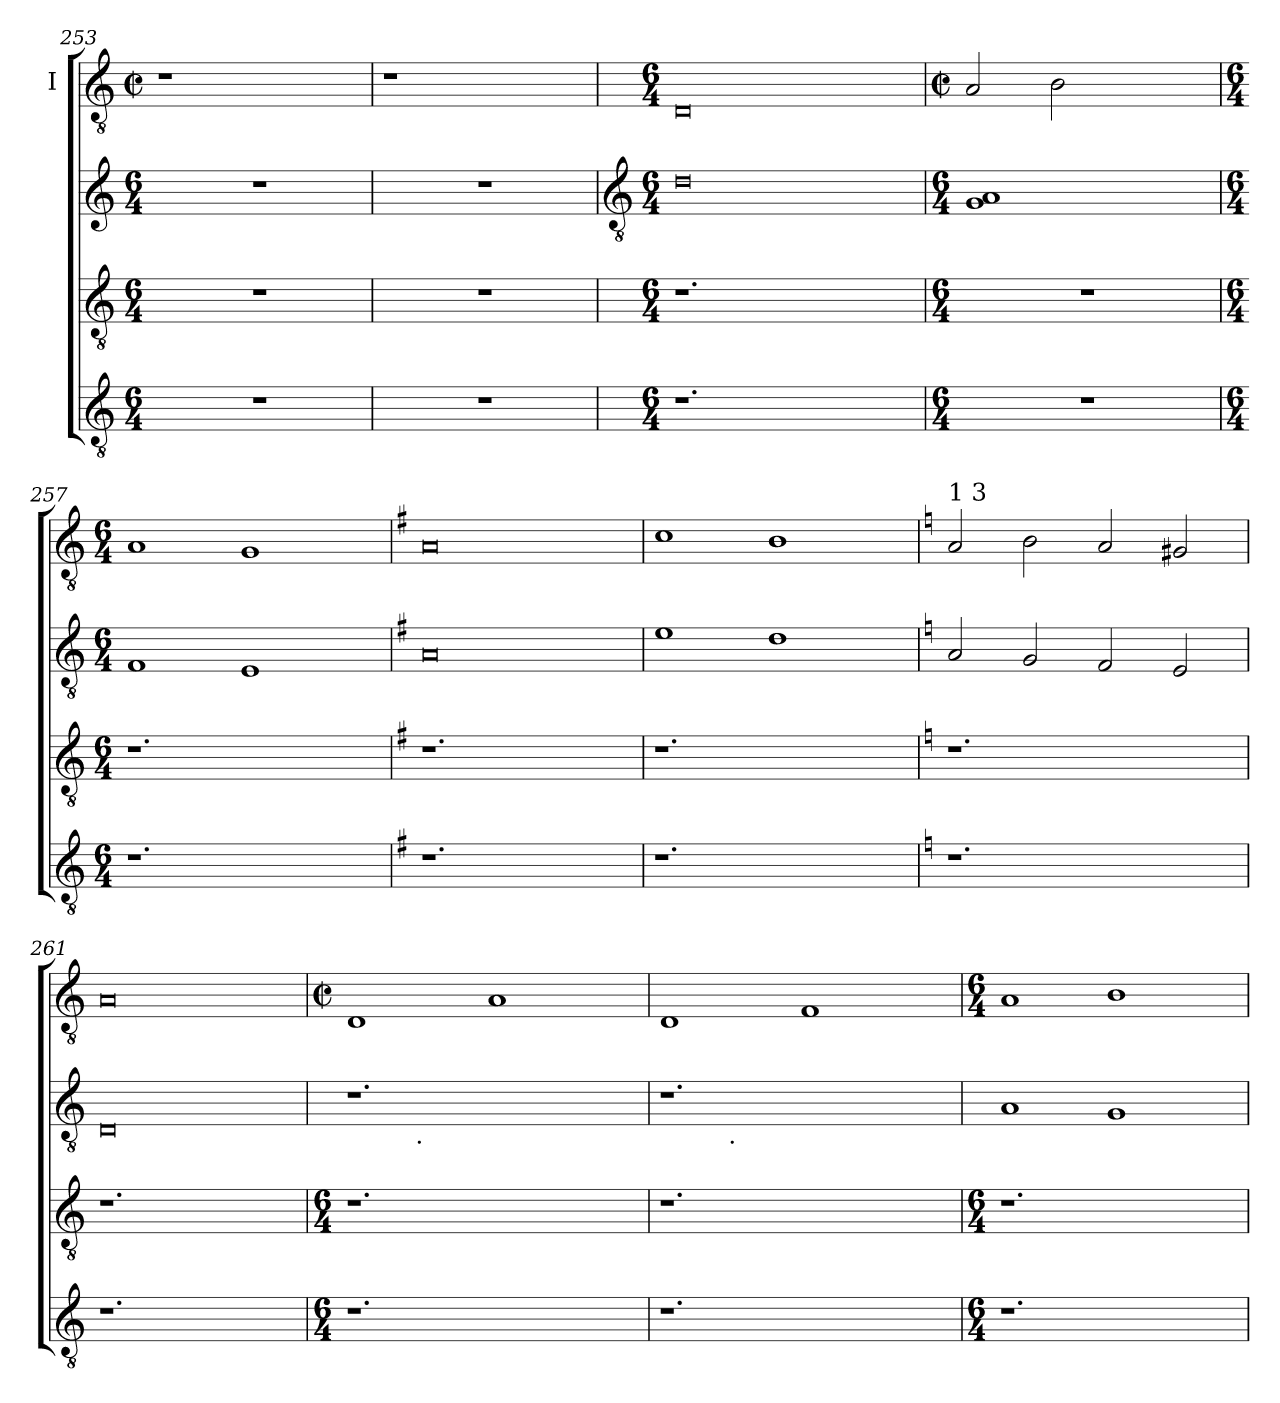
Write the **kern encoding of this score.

**kern	**kern	**kern	**kern
*part4	*part3	*part2	*part1
*staff4	*staff3	*staff2	*staff1
*	*	*	*I"I
*clefGv2	*clefGv2	*clefG2	*clefGv2
*k[]	*k[]	*k[]	*k[]
*C:	*C:	*C:	*C:
*M6/4	*M6/4	*M6/4	*M2/2
*	*	*	*met(c|)
=253	=253	=253	=253
1.r	1.r	1.r	1r
.	.	.	2ryy
=254	=254	=254	=254
1.r	1.r	1.r	1r
.	.	.	2ryy
!!LO:LB:g=z
=255	=255	=255	=255
*	*	*clefGv2	*
*M6/4	*M6/4	*M6/4	*M6/4
1.r	1.r	0d	0D
2ryy	2ryy	.	.
=256	=256	=256	=256
*M6/4	*M6/4	*M6/4	*M2/2
*	*	*	*met(c|)
1.r	1.r	1G 1A	2A/
.	.	.	2B\
.	.	2ryy	2ryy
=257	=257	=257	=257
*M6/4	*M6/4	*M6/4	*M6/4
1.r	1.r	1F	1A
.	.	1E	1G
2ryy	2ryy	.	.
=258	=258	=258	=258
*k[f#]	*k[f#]	*k[f#]	*k[f#]
*G:	*G:	*G:	*G:
1.r	1.r	0A	0A
2ryy	2ryy	.	.
=259	=259	=259	=259
1.r	1.r	1e	1c
.	.	1d	1B
2ryy	2ryy	.	.
!!LO:LB:g=z
=260	=260	=260	=260
*k[]	*k[]	*k[]	*k[]
*C:	*C:	*C:	*C:
!	!	!	!LO:TX:a:t=1 3
1.r	1.r	2A/	2A/
.	.	2G/	2B\
.	.	2F/	2A/
2ryy	2ryy	2E/	2G#/
=261	=261	=261	=261
1.r	1.r	0D	0A
2ryy	2ryy	.	.
=262	=262	=262	=262
*M6/4	*M6/4	*	*M2/2
*	*	*	*met(c|)
*	*	*^	*
1.r	1.r	1.r	4...ryy	1D
!	!	!	!LO:TX:b:t=.	!
.	.	.	1ryy	.
.	.	.	.	1A
.	.	.	2ryy	.
2ryy	2ryy	2ryy	.	.
.	.	.	32ryy	.
=263	=263	=263	=263	=263
1.r	1.r	1.r	4...ryy	1D
!	!	!	!LO:TX:b:t=.	!
.	.	.	1ryy	.
.	.	.	.	1F
.	.	.	2ryy	.
2ryy	2ryy	2ryy	.	.
.	.	.	32ryy	.
*	*	*v	*v	*
=264	=264	=264	=264
*M6/4	*M6/4	*	*M6/4
1.r	1.r	1A	1A
.	.	1G	1B
2ryy	2ryy	.	.
=	=	=	=
*-	*-	*-	*-
